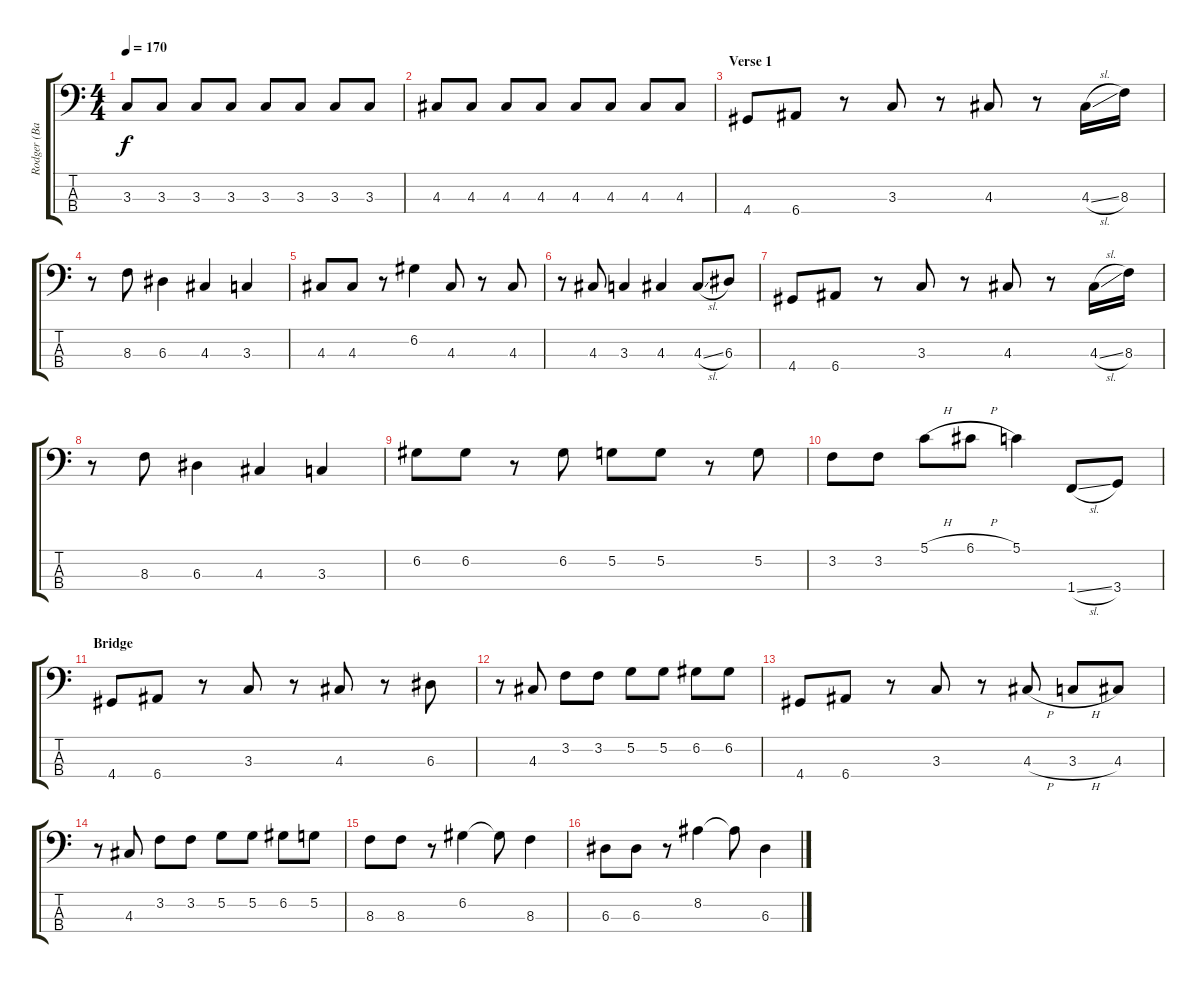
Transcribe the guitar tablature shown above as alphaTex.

\track ("Rodger (Bass)" "Rodger (Ba") {instrument electricbasspick}
\staff {score tabs}
\tuning (G2 D2 A1 E1) {hide}
\ts (4 4)
\tempo 170
\clef f4
\ks c
3.3.8{dy f instrument electricbasspick} 3.3.8 3.3.8 3.3.8 3.3.8 3.3.8 3.3.8 3.3.8 |
4.3.8 4.3.8 4.3.8 4.3.8 4.3.8 4.3.8 4.3.8 4.3.8 |
\section ("" "Verse 1")
4.4.8 6.4.8 r.8 3.3.8 r.8 4.3.8 r.8 4.3{sl}.16 8.3.16 |
r.8 8.3.8 6.3.4 4.3.4 3.3.4 |
4.3.8 4.3.8 r.8 6.2.4 4.3.8 r.8 4.3.8 |
r.8 4.3.8 3.3.4 4.3.4 4.3{sl}.8 6.3.8 |
4.4.8 6.4.8 r.8 3.3.8 r.8 4.3.8 r.8 4.3{sl}.16 8.3.16 |
r.8 8.3.8 6.3.4 4.3.4 3.3.4 |
6.2.8 6.2.8 r.8 6.2.8 5.2.8 5.2.8 r.8 5.2.8 |
3.2.8 3.2.8 5.1{h}.8 6.1{h}.8 5.1.4 1.4{sl}.8 3.4.8 |
\section ("" "Bridge")
4.4.8 6.4.8 r.8 3.3.8 r.8 4.3.8 r.8 6.3.8 |
r.8 4.3.8 3.2.8 3.2.8 5.2.8 5.2.8 6.2.8 6.2.8 |
4.4.8 6.4.8 r.8 3.3.8 r.8 4.3{h}.8 3.3{h}.8 4.3.8 |
r.8 4.3.8 3.2.8 3.2.8 5.2.8 5.2.8 6.2.8 5.2.8 |
8.3.8 8.3.8 r.8 6.2.4 6.2{t}.8 8.3.4 |
6.3.8 6.3.8 r.8 8.2.4 8.2{t}.8 6.3.4
